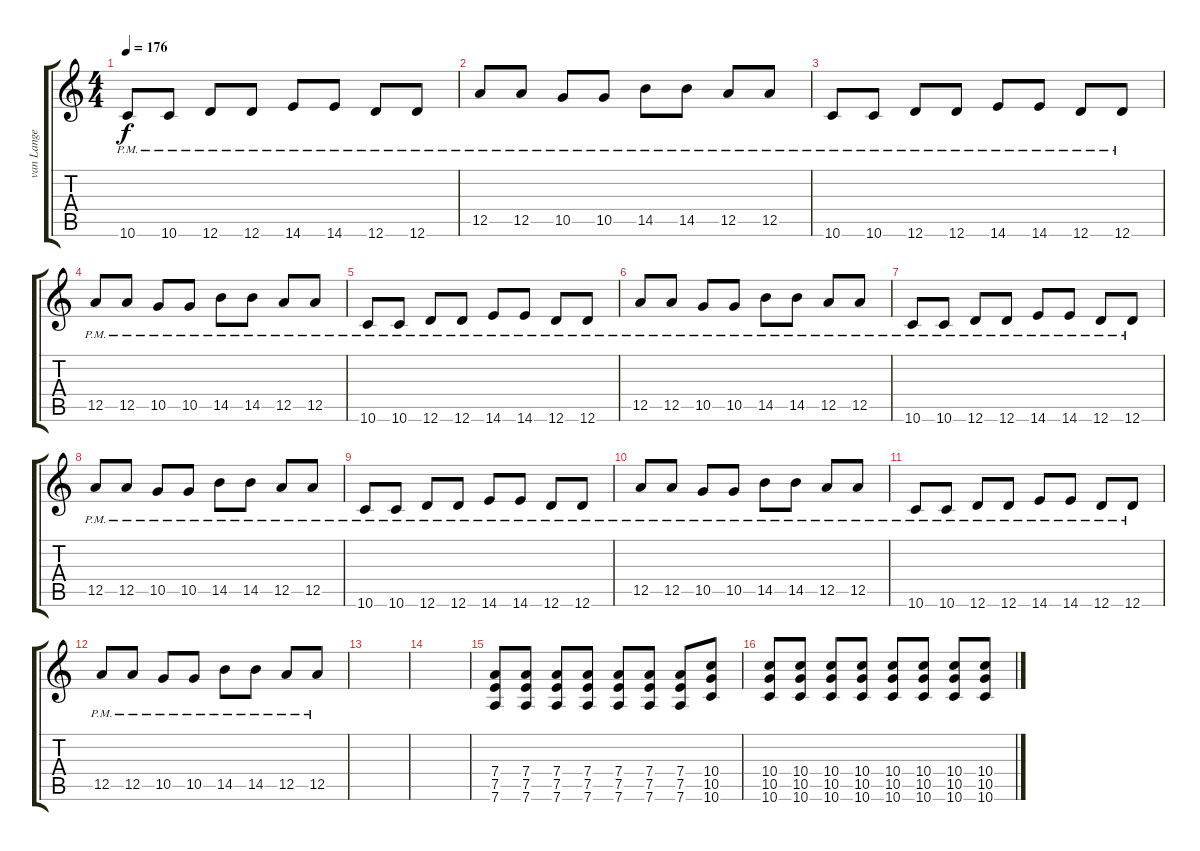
\track ("van Lange (Gitarre)" "van Lange ") {instrument distortionguitar}
\staff {score tabs}
\tuning (E4 B3 G3 D3 A2 D2) {hide}
\ts (4 4)
\tempo 176
\clef g2
\ks c
10.6{pm}.8{dy f} 10.6{pm}.8 12.6{pm}.8 12.6{pm}.8 14.6{pm}.8 14.6{pm}.8 12.6{pm}.8 12.6{pm}.8 |
12.5{pm}.8 12.5{pm}.8 10.5{pm}.8 10.5{pm}.8 14.5{pm}.8 14.5{pm}.8 12.5{pm}.8 12.5{pm}.8 |
10.6{pm}.8 10.6{pm}.8 12.6{pm}.8 12.6{pm}.8 14.6{pm}.8 14.6{pm}.8 12.6{pm}.8 12.6{pm}.8 |
12.5{pm}.8 12.5{pm}.8 10.5{pm}.8 10.5{pm}.8 14.5{pm}.8 14.5{pm}.8 12.5{pm}.8 12.5{pm}.8 |
10.6{pm}.8 10.6{pm}.8 12.6{pm}.8 12.6{pm}.8 14.6{pm}.8 14.6{pm}.8 12.6{pm}.8 12.6{pm}.8 |
12.5{pm}.8 12.5{pm}.8 10.5{pm}.8 10.5{pm}.8 14.5{pm}.8 14.5{pm}.8 12.5{pm}.8 12.5{pm}.8 |
10.6{pm}.8 10.6{pm}.8 12.6{pm}.8 12.6{pm}.8 14.6{pm}.8 14.6{pm}.8 12.6{pm}.8 12.6{pm}.8 |
12.5{pm}.8 12.5{pm}.8 10.5{pm}.8 10.5{pm}.8 14.5{pm}.8 14.5{pm}.8 12.5{pm}.8 12.5{pm}.8 |
10.6{pm}.8 10.6{pm}.8 12.6{pm}.8 12.6{pm}.8 14.6{pm}.8 14.6{pm}.8 12.6{pm}.8 12.6{pm}.8 |
12.5{pm}.8 12.5{pm}.8 10.5{pm}.8 10.5{pm}.8 14.5{pm}.8 14.5{pm}.8 12.5{pm}.8 12.5{pm}.8 |
10.6{pm}.8 10.6{pm}.8 12.6{pm}.8 12.6{pm}.8 14.6{pm}.8 14.6{pm}.8 12.6{pm}.8 12.6{pm}.8 |
12.5{pm}.8 12.5{pm}.8 10.5{pm}.8 10.5{pm}.8 14.5{pm}.8 14.5{pm}.8 12.5{pm}.8 12.5{pm}.8 |
|
|
(7.4 7.5 7.6).8 (7.4 7.5 7.6).8 (7.4 7.5 7.6).8 (7.4 7.5 7.6).8 (7.4 7.5 7.6).8 (7.4 7.5 7.6).8 (7.4 7.5 7.6).8 (10.4 10.5 10.6).8 |
(10.4 10.5 10.6).8 (10.4 10.5 10.6).8 (10.4 10.5 10.6).8 (10.4 10.5 10.6).8 (10.4 10.5 10.6).8 (10.4 10.5 10.6).8 (10.4 10.5 10.6).8 (10.4 10.5 10.6).8
